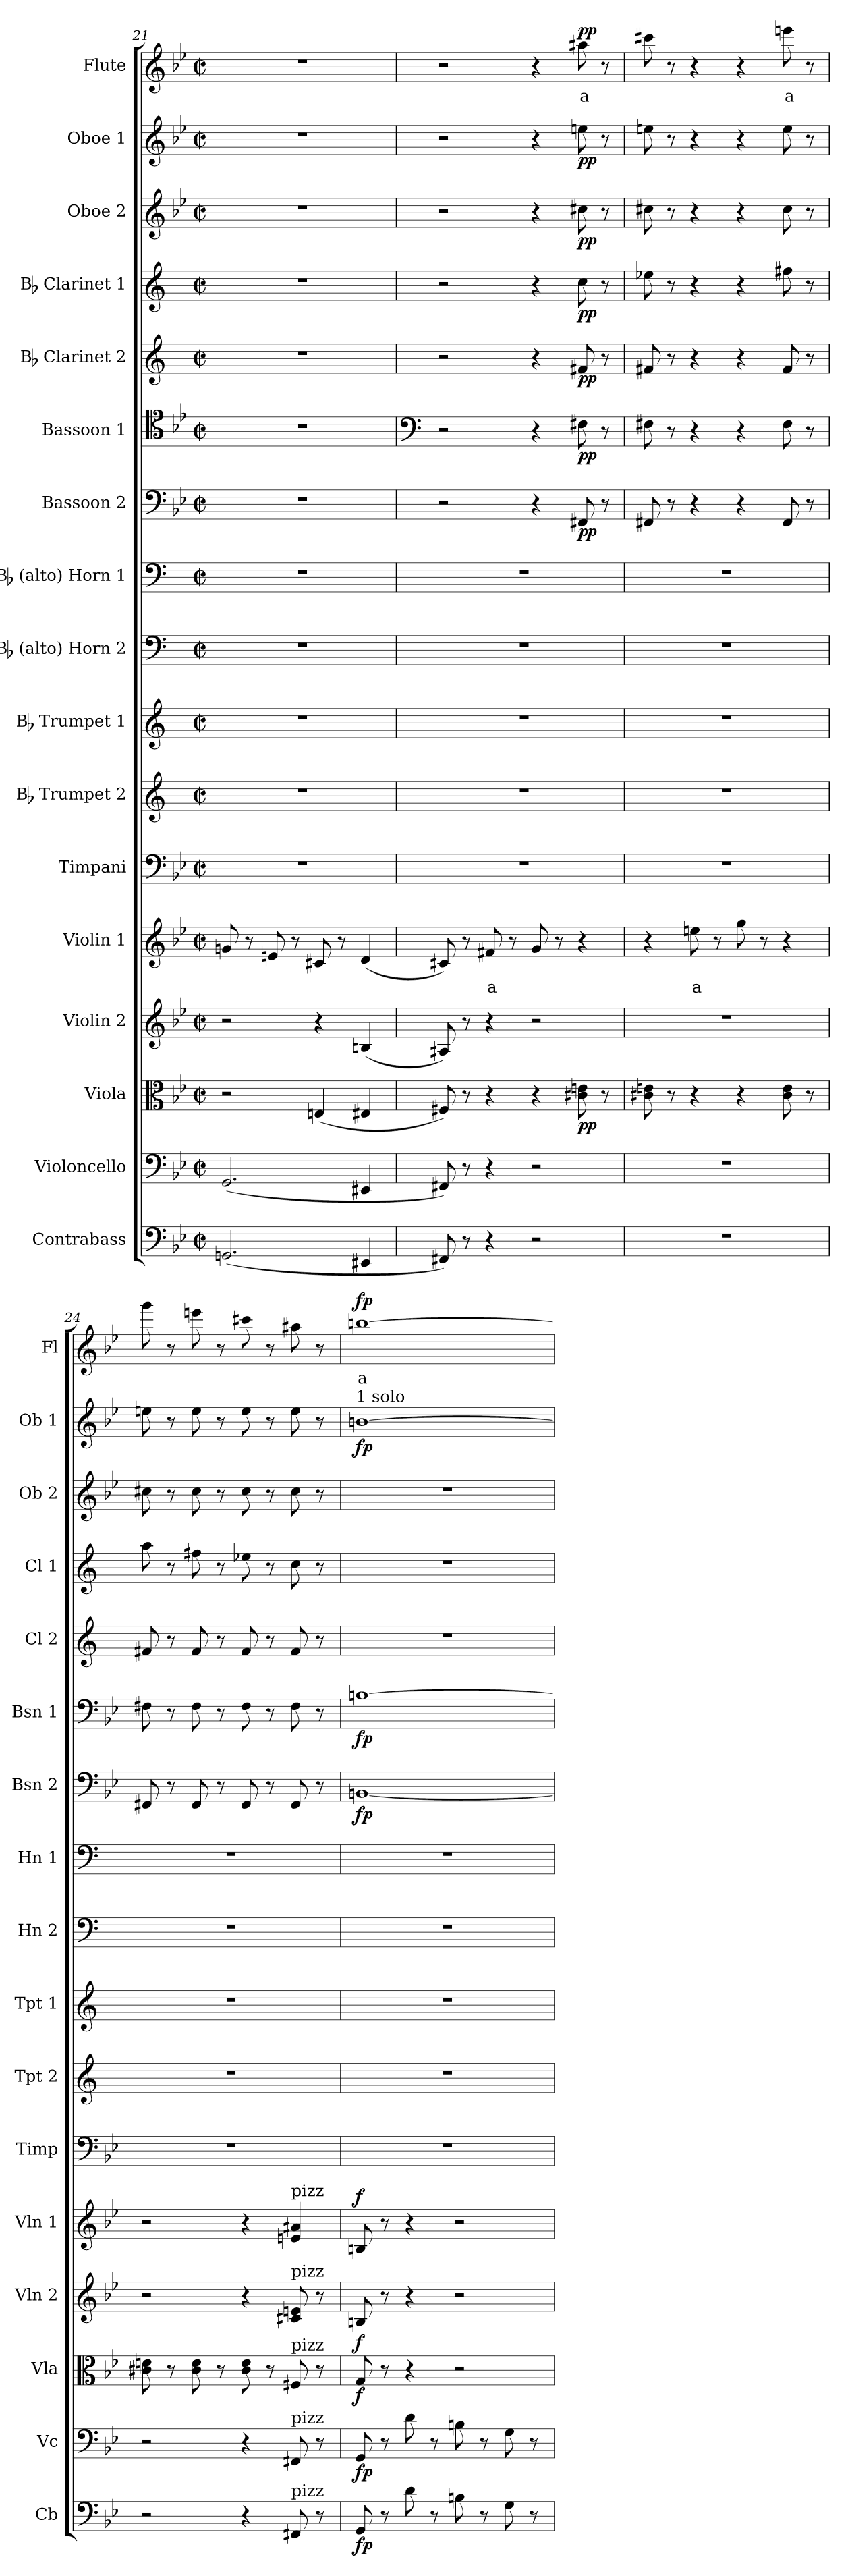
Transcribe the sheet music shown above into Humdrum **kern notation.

**kern	**dynam	**kern	**dynam	**kern	**dynam	**kern	**dynam	**kern	**text	**dynam	**kern	**kern	**kern	**kern	**kern	**kern	**dynam	**kern	**dynam	**kern	**dynam	**kern	**dynam	**kern	**dynam	**kern	**dynam	**kern	**text	**dynam
*part17	*part17	*part16	*part16	*part15	*part15	*part14	*part14	*part13	*part13	*part13	*part12	*part11	*part10	*part9	*part8	*part7	*part7	*part6	*part6	*part5	*part5	*part4	*part4	*part3	*part3	*part2	*part2	*part1	*part1	*part1
*staff17	*staff17	*staff16	*staff16	*staff15	*staff15	*staff14	*staff14	*staff13	*staff13	*staff13	*staff12	*staff11	*staff10	*staff9	*staff8	*staff7	*staff7	*staff6	*staff6	*staff5	*staff5	*staff4	*staff4	*staff3	*staff3	*staff2	*staff2	*staff1	*staff1	*staff1
*I"Contrabass	*	*I"Violoncello	*	*I"Viola	*	*I"Violin 2	*	*I"Violin 1	*	*	*I"Timpani	*I"Bb Trumpet 2	*I"Bb Trumpet 1	*I"Bb (alto) Horn 2	*I"Bb (alto) Horn 1	*I"Bassoon 2	*	*I"Bassoon 1	*	*I"Bb Clarinet 2	*	*I"Bb Clarinet 1	*	*I"Oboe 2	*	*I"Oboe 1	*	*I"Flute	*	*
*I'Cb	*	*I'Vc	*	*I'Vla	*	*I'Vln 2	*	*I'Vln 1	*	*	*I'Timp	*I'Tpt 2	*I'Tpt 1	*I'Hn 2	*I'Hn 1	*I'Bsn 2	*	*I'Bsn 1	*	*I'Cl 2	*	*I'Cl 1	*	*I'Ob 2	*	*I'Ob 1	*	*I'Fl	*	*
*clefF4	*	*clefF4	*	*clefC3	*	*clefG2	*	*clefG2	*	*	*clefF4	*clefG2	*clefG2	*clefF4	*clefF4	*clefF4	*	*clefC4	*	*clefG2	*	*clefG2	*	*clefG2	*	*clefG2	*	*clefG2	*	*
*ITrd7c12	*	*	*	*	*	*	*	*	*	*	*	*ITrd1c2	*ITrd1c2	*ITrd1c2	*ITrd1c2	*	*	*	*	*ITrd1c2	*	*ITrd1c2	*	*	*	*	*	*	*	*
*k[b-e-]	*	*k[b-e-]	*	*k[b-e-]	*	*k[b-e-]	*	*k[b-e-]	*	*	*k[b-e-]	*k[b-e-]	*k[b-e-]	*k[b-e-]	*k[b-e-]	*k[b-e-]	*	*k[b-e-]	*	*k[b-e-]	*	*k[b-e-]	*	*k[b-e-]	*	*k[b-e-]	*	*k[b-e-]	*	*
*M2/2	*	*M2/2	*	*M2/2	*	*M2/2	*	*M2/2	*	*	*M2/2	*M2/2	*M2/2	*M2/2	*M2/2	*M2/2	*	*M2/2	*	*M2/2	*	*M2/2	*	*M2/2	*	*M2/2	*	*M2/2	*	*
*met(c|)	*	*met(c|)	*	*met(c|)	*	*met(c|)	*	*met(c|)	*	*	*met(c|)	*met(c|)	*met(c|)	*met(c|)	*met(c|)	*met(c|)	*	*met(c|)	*	*met(c|)	*	*met(c|)	*	*met(c|)	*	*met(c|)	*	*met(c|)	*	*
=21	=21	=21	=21	=21	=21	=21	=21	=21	=21	=21	=21	=21	=21	=21	=21	=21	=21	=21	=21	=21	=21	=21	=21	=21	=21	=21	=21	=21	=21	=21
(2.GGGn/	.	(2.GG/	.	2r	.	2r	.	8gn/	.	.	1r	1r	1r	1r	1r	1r	.	1r	.	1r	.	1r	.	1r	.	1r	.	1r	.	.
.	.	.	.	.	.	.	.	8r	.	.	.	.	.	.	.	.	.	.	.	.	.	.	.	.	.	.	.	.	.	.
.	.	.	.	.	.	.	.	8en/	.	.	.	.	.	.	.	.	.	.	.	.	.	.	.	.	.	.	.	.	.	.
.	.	.	.	.	.	.	.	8r	.	.	.	.	.	.	.	.	.	.	.	.	.	.	.	.	.	.	.	.	.	.
.	.	.	.	(4En/	.	4r	.	8c#X/	.	.	.	.	.	.	.	.	.	.	.	.	.	.	.	.	.	.	.	.	.	.
.	.	.	.	.	.	.	.	8r	.	.	.	.	.	.	.	.	.	.	.	.	.	.	.	.	.	.	.	.	.	.
4EEE#X/	.	4EE#X/	.	4E#X/	.	(4Bn/	.	(4d/	.	.	.	.	.	.	.	.	.	.	.	.	.	.	.	.	.	.	.	.	.	.
!!LO:PB:g=z
=22	=22	=22	=22	=22	=22	=22	=22	=22	=22	=22	=22	=22	=22	=22	=22	=22	=22	=22	=22	=22	=22	=22	=22	=22	=22	=22	=22	=22	=22	=22
*	*	*	*	*	*	*	*	*	*	*	*	*	*	*	*	*	*	*clefF4	*	*	*	*	*	*	*	*	*	*	*	*
8FFF#X/)	.	8FF#X/)	.	8F#X/)	.	8A#X/)	.	8c#X/)	.	.	1r	1r	1r	1r	1r	2r	.	2r	.	2r	.	2r	.	2r	.	2r	.	2r	.	.
8r	.	8r	.	8r	.	8r	.	8r	.	.	.	.	.	.	.	.	.	.	.	.	.	.	.	.	.	.	.	.	.	.
!	!	!	!	!	!	!	!	!	!LO:LY:b:color=#FF0000	!	!	!	!	!	!	!	!	!	!	!	!	!	!	!	!	!	!	!	!	!
4r	.	4r	.	4r	.	4r	.	8f#X/	a	.	.	.	.	.	.	.	.	.	.	.	.	.	.	.	.	.	.	.	.	.
.	.	.	.	.	.	.	.	8r	.	.	.	.	.	.	.	.	.	.	.	.	.	.	.	.	.	.	.	.	.	.
2r	.	2r	.	4r	.	2r	.	8g/	.	.	.	.	.	.	.	4r	.	4r	.	4r	.	4r	.	4r	.	4r	.	4r	.	.
.	.	.	.	.	.	.	.	8r	.	.	.	.	.	.	.	.	.	.	.	.	.	.	.	.	.	.	.	.	.	.
!	!	!	!	!	!LO:DY:b	!	!	!	!	!	!	!	!	!	!	!	!LO:DY:b	!	!LO:DY:b	!	!LO:DY:b	!	!LO:DY:b	!	!LO:DY:b	!	!LO:DY:b	!	!LO:LY:b:color=#FF0000	!LO:DY:b
.	.	.	.	8c#X\ 8en\	pp	.	.	4r	.	.	.	.	.	.	.	8FF#X/	pp	8F#X\	pp	8en/	pp	8b-\	pp	8cc#X\	pp	8een\	pp	8aa#X\	a	pp
.	.	.	.	8r	.	.	.	.	.	.	.	.	.	.	.	8r	.	8r	.	8r	.	8r	.	8r	.	8r	.	8r	.	.
=23	=23	=23	=23	=23	=23	=23	=23	=23	=23	=23	=23	=23	=23	=23	=23	=23	=23	=23	=23	=23	=23	=23	=23	=23	=23	=23	=23	=23	=23	=23
1r	.	1r	.	8c#X\ 8en\	.	1r	.	4r	.	.	1r	1r	1r	1r	1r	8FF#X/	.	8F#X\	.	8en/	.	8dd-X\	.	8cc#X\	.	8een\	.	8ccc#X\	.	.
.	.	.	.	8r	.	.	.	.	.	.	.	.	.	.	.	8r	.	8r	.	8r	.	8r	.	8r	.	8r	.	8r	.	.
!	!	!	!	!	!	!	!	!	!LO:LY:b:color=#FF0000	!	!	!	!	!	!	!	!	!	!	!	!	!	!	!	!	!	!	!	!	!
.	.	.	.	4r	.	.	.	8een\	a	.	.	.	.	.	.	4r	.	4r	.	4r	.	4r	.	4r	.	4r	.	4r	.	.
.	.	.	.	.	.	.	.	8r	.	.	.	.	.	.	.	.	.	.	.	.	.	.	.	.	.	.	.	.	.	.
.	.	.	.	4r	.	.	.	8gg\	.	.	.	.	.	.	.	4r	.	4r	.	4r	.	4r	.	4r	.	4r	.	4r	.	.
.	.	.	.	.	.	.	.	8r	.	.	.	.	.	.	.	.	.	.	.	.	.	.	.	.	.	.	.	.	.	.
!	!	!	!	!	!	!	!	!	!	!	!	!	!	!	!	!	!	!	!	!	!	!	!	!	!	!	!	!	!LO:LY:b:color=#FF0000	!
.	.	.	.	8c#\ 8e\	.	.	.	4r	.	.	.	.	.	.	.	8FF#/	.	8F#\	.	8e/	.	8een\	.	8cc#\	.	8ee\	.	8eeen\	a	.
.	.	.	.	8r	.	.	.	.	.	.	.	.	.	.	.	8r	.	8r	.	8r	.	8r	.	8r	.	8r	.	8r	.	.
=24	=24	=24	=24	=24	=24	=24	=24	=24	=24	=24	=24	=24	=24	=24	=24	=24	=24	=24	=24	=24	=24	=24	=24	=24	=24	=24	=24	=24	=24	=24
2r	.	2r	.	8c#X\ 8en\	.	2r	.	2r	.	.	1r	1r	1r	1r	1r	8FF#X/	.	8F#X\	.	8en/	.	8gg\	.	8cc#X\	.	8een\	.	8ggg\	.	.
.	.	.	.	8r	.	.	.	.	.	.	.	.	.	.	.	8r	.	8r	.	8r	.	8r	.	8r	.	8r	.	8r	.	.
.	.	.	.	8c#\ 8e\	.	.	.	.	.	.	.	.	.	.	.	8FF#/	.	8F#\	.	8e/	.	8een\	.	8cc#\	.	8ee\	.	8eeen\	.	.
.	.	.	.	8r	.	.	.	.	.	.	.	.	.	.	.	8r	.	8r	.	8r	.	8r	.	8r	.	8r	.	8r	.	.
4r	.	4r	.	8c#\ 8e\	.	4r	.	4r	.	.	.	.	.	.	.	8FF#/	.	8F#\	.	8e/	.	8dd-X\	.	8cc#\	.	8ee\	.	8ccc#X\	.	.
.	.	.	.	8r	.	.	.	.	.	.	.	.	.	.	.	8r	.	8r	.	8r	.	8r	.	8r	.	8r	.	8r	.	.
!	!	!	!	!	!	!	!	!LO:TX:a:t=pizz	!	!	!	!	!	!	!	!	!	!	!	!	!	!	!	!	!	!	!	!	!	!
!	!	!	!	!	!	!LO:TX:a:t=pizz	!	!	!	!	!	!	!	!	!	!	!	!	!	!	!	!	!	!	!	!	!	!	!	!
!	!	!	!	!LO:TX:a:t=pizz	!	!	!	!	!	!	!	!	!	!	!	!	!	!	!	!	!	!	!	!	!	!	!	!	!	!
!	!	!LO:TX:a:t=pizz	!	!	!	!	!	!	!	!	!	!	!	!	!	!	!	!	!	!	!	!	!	!	!	!	!	!	!	!
!LO:TX:a:t=pizz	!	!	!	!	!	!	!	!	!	!	!	!	!	!	!	!	!	!	!	!	!	!	!	!	!	!	!	!	!	!
8FFF#X/	.	8FF#X/	.	8F#X/	.	8c#X/ 8en/	.	4en/ 4a#X/	.	.	.	.	.	.	.	8FF#/	.	8F#\	.	8e/	.	8b-\	.	8cc#\	.	8ee\	.	8aa#X\	.	.
8r	.	8r	.	8r	.	8r	.	.	.	.	.	.	.	.	.	8r	.	8r	.	8r	.	8r	.	8r	.	8r	.	8r	.	.
=25	=25	=25	=25	=25	=25	=25	=25	=25	=25	=25	=25	=25	=25	=25	=25	=25	=25	=25	=25	=25	=25	=25	=25	=25	=25	=25	=25	=25	=25	=25
!	!	!	!	!	!	!	!	!	!	!	!	!	!	!	!	!	!	!	!	!	!	!	!	!	!	!LO:TX:a:t=1 solo	!	!	!	!
!	!LO:DY:b	!	!LO:DY:b	!	!LO:DY:b	!	!LO:DY:b	!	!	!LO:DY:b	!	!	!	!	!	!	!LO:DY:b	!	!LO:DY:b	!	!	!	!	!	!	!	!LO:DY:b	!	!LO:LY:b:color=#FF0000	!LO:DY:b
8GGG/	fp	8GG/	fp	8G/	f	8Bn/	f	8Bn/	.	f	1r	1r	1r	1r	1r	[1BBn	fp	[1Bn	fp	1r	.	1r	.	1r	.	[1bn	fp	[1bbn	a	fp
8r	.	8r	.	8r	.	8r	.	8r	.	.	.	.	.	.	.	.	.	.	.	.	.	.	.	.	.	.	.	.	.	.
8D\	.	8d\	.	4r	.	4r	.	4r	.	.	.	.	.	.	.	.	.	.	.	.	.	.	.	.	.	.	.	.	.	.
8r	.	8r	.	.	.	.	.	.	.	.	.	.	.	.	.	.	.	.	.	.	.	.	.	.	.	.	.	.	.	.
8BBn\	.	8Bn\	.	2r	.	2r	.	2r	.	.	.	.	.	.	.	.	.	.	.	.	.	.	.	.	.	.	.	.	.	.
8r	.	8r	.	.	.	.	.	.	.	.	.	.	.	.	.	.	.	.	.	.	.	.	.	.	.	.	.	.	.	.
8GG\	.	8G\	.	.	.	.	.	.	.	.	.	.	.	.	.	.	.	.	.	.	.	.	.	.	.	.	.	.	.	.
8r	.	8r	.	.	.	.	.	.	.	.	.	.	.	.	.	.	.	.	.	.	.	.	.	.	.	.	.	.	.	.
=	=	=	=	=	=	=	=	=	=	=	=	=	=	=	=	=	=	=	=	=	=	=	=	=	=	=	=	=	=	=
*-	*-	*-	*-	*-	*-	*-	*-	*-	*-	*-	*-	*-	*-	*-	*-	*-	*-	*-	*-	*-	*-	*-	*-	*-	*-	*-	*-	*-	*-	*-
